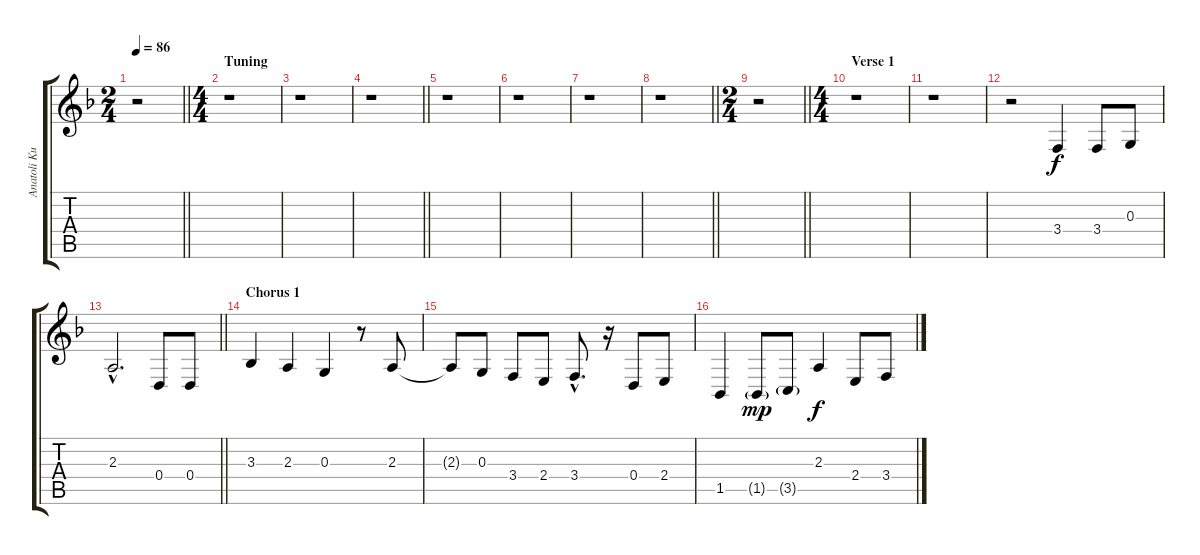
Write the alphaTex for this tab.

\track ("Anatoli Kuleschow" "Anatoli Ku") {instrument whistle}
\staff {score tabs}
\tuning (E4 B3 G3 D3 A2 E2) {hide}
\ts (2 4)
\tempo 86
\clef g2
\barLineRight lightlight
\ks dminor
r.2{dy f instrument whistle} |
\ts (4 4)
\section ("" "Tuning")
r.1 |
r.1 |
\barLineRight lightlight
r.1 |
r.1 |
r.1 |
r.1 |
\barLineRight lightlight
r.1 |
\ts (2 4)
\barLineRight lightlight
r.2 |
\ts (4 4)
\section ("" "Verse 1")
r.1 |
r.1 |
r.2 3.4.4 3.4.8 0.3.8 |
\barLineRight lightlight
2.3{hac}.2{d} 0.4.8 0.4.8 |
\section ("" "Chorus 1")
3.3.4 2.3.4 0.3.4 r.8 2.3.8 |
2.3{t}.8 0.3.8 3.4.8 2.4.8 3.4{hac}.8{d} r.16 0.4.8 2.4.8 |
1.5.4 1.5{g}.8{dy mp} 3.5{g}.8 2.3.4{dy f} 2.4.8 3.4.8
